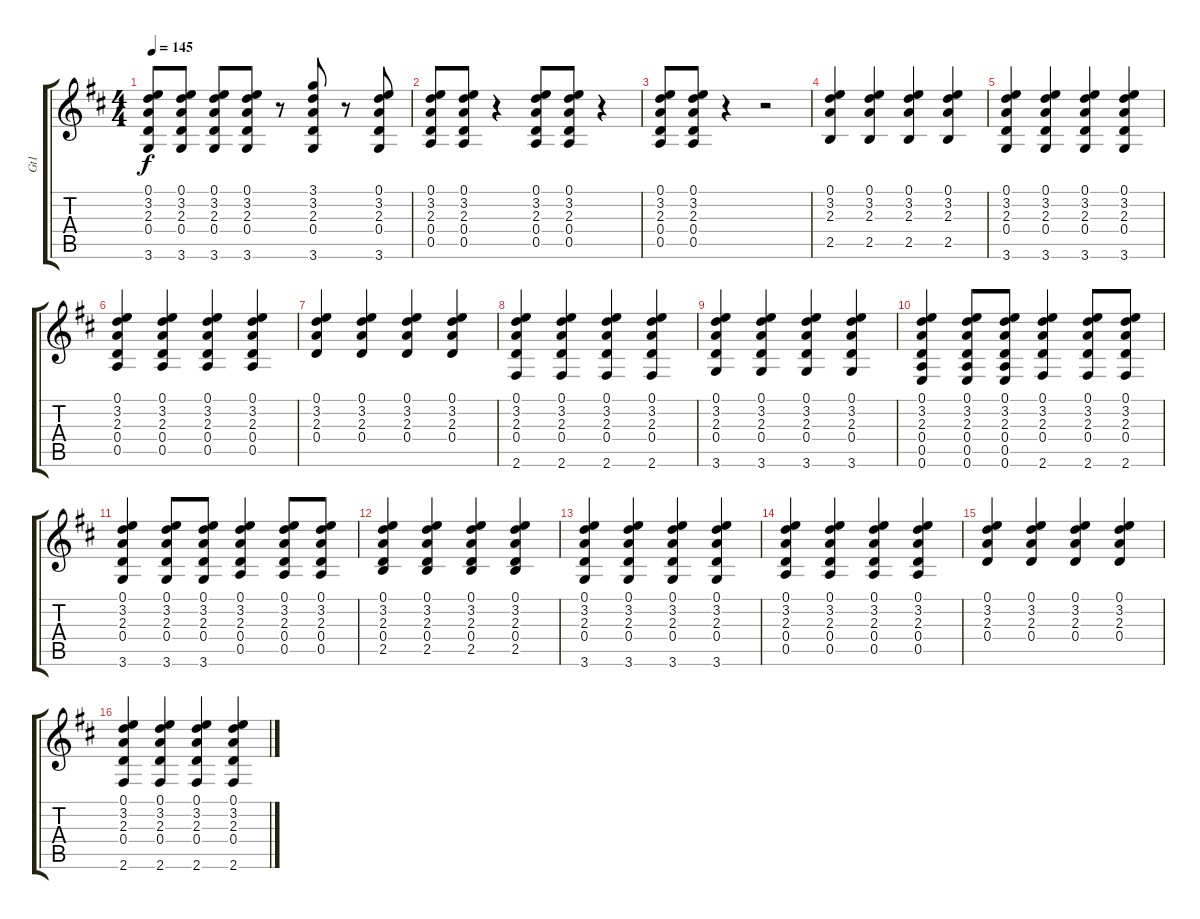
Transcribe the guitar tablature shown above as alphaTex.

\track ("       Gt1          " "       Gt1") {instrument overdrivenguitar}
\staff {score tabs}
\tuning (E4 B3 G3 D3 A2 E2) {hide}
\ts (4 4)
\tempo 145
\clef g2
\ks d
(0.1 3.2 2.3 0.4 3.6).8{dy f} (0.1 3.2 2.3 0.4 3.6).8 (0.1 3.2 2.3 0.4 3.6).8 (0.1 3.2 2.3 0.4 3.6).8 r.8 (3.1 3.2 2.3 0.4 3.6).8 r.8 (0.1 3.2 2.3 0.4 3.6).8 |
(0.1 3.2 2.3 0.4 0.5).8 (0.1 3.2 2.3 0.4 0.5).8 r.4 (0.1 3.2 2.3 0.4 0.5).8 (0.1 3.2 2.3 0.4 0.5).8 r.4 |
(0.1 3.2 2.3 0.4 0.5).8 (0.1 3.2 2.3 0.4 0.5).8 r.4 r.2 |
(0.1 3.2 2.3 2.5).4 (0.1 3.2 2.3 2.5).4 (0.1 3.2 2.3 2.5).4 (0.1 3.2 2.3 2.5).4 |
(0.1 3.2 2.3 0.4 3.6).4 (0.1 3.2 2.3 0.4 3.6).4 (0.1 3.2 2.3 0.4 3.6).4 (0.1 3.2 2.3 0.4 3.6).4 |
(0.1 3.2 2.3 0.4 0.5).4 (0.1 3.2 2.3 0.4 0.5).4 (0.1 3.2 2.3 0.4 0.5).4 (0.1 3.2 2.3 0.4 0.5).4 |
(0.1 3.2 2.3 0.4).4 (0.1 3.2 2.3 0.4).4 (0.1 3.2 2.3 0.4).4 (0.1 3.2 2.3 0.4).4 |
(0.1 3.2 2.3 0.4 2.6).4 (0.1 3.2 2.3 0.4 2.6).4 (0.1 3.2 2.3 0.4 2.6).4 (0.1 3.2 2.3 0.4 2.6).4 |
(0.1 3.2 2.3 0.4 3.6).4 (0.1 3.2 2.3 0.4 3.6).4 (0.1 3.2 2.3 0.4 3.6).4 (0.1 3.2 2.3 0.4 3.6).4 |
(0.1 3.2 2.3 0.4 0.5 0.6).4 (0.1 3.2 2.3 0.4 0.5 0.6).8 (0.1 3.2 2.3 0.4 0.5 0.6).8 (0.1 3.2 2.3 0.4 2.6).4 (0.1 3.2 2.3 0.4 2.6).8 (0.1 3.2 2.3 0.4 2.6).8 |
(0.1 3.2 2.3 0.4 3.6).4 (0.1 3.2 2.3 0.4 3.6).8 (0.1 3.2 2.3 0.4 3.6).8 (0.1 3.2 2.3 0.4 0.5).4 (0.1 3.2 2.3 0.4 0.5).8 (0.1 3.2 2.3 0.4 0.5).8 |
(0.1 3.2 2.3 0.4 2.5).4 (0.1 3.2 2.3 0.4 2.5).4 (0.1 3.2 2.3 0.4 2.5).4 (0.1 3.2 2.3 0.4 2.5).4 |
(0.1 3.2 2.3 0.4 3.6).4 (0.1 3.2 2.3 0.4 3.6).4 (0.1 3.2 2.3 0.4 3.6).4 (0.1 3.2 2.3 0.4 3.6).4 |
(0.1 3.2 2.3 0.4 0.5).4 (0.1 3.2 2.3 0.4 0.5).4 (0.1 3.2 2.3 0.4 0.5).4 (0.1 3.2 2.3 0.4 0.5).4 |
(0.1 3.2 2.3 0.4).4 (0.1 3.2 2.3 0.4).4 (0.1 3.2 2.3 0.4).4 (0.1 3.2 2.3 0.4).4 |
(0.1 3.2 2.3 0.4 2.6).4 (0.1 3.2 2.3 0.4 2.6).4 (0.1 3.2 2.3 0.4 2.6).4 (0.1 3.2 2.3 0.4 2.6).4
